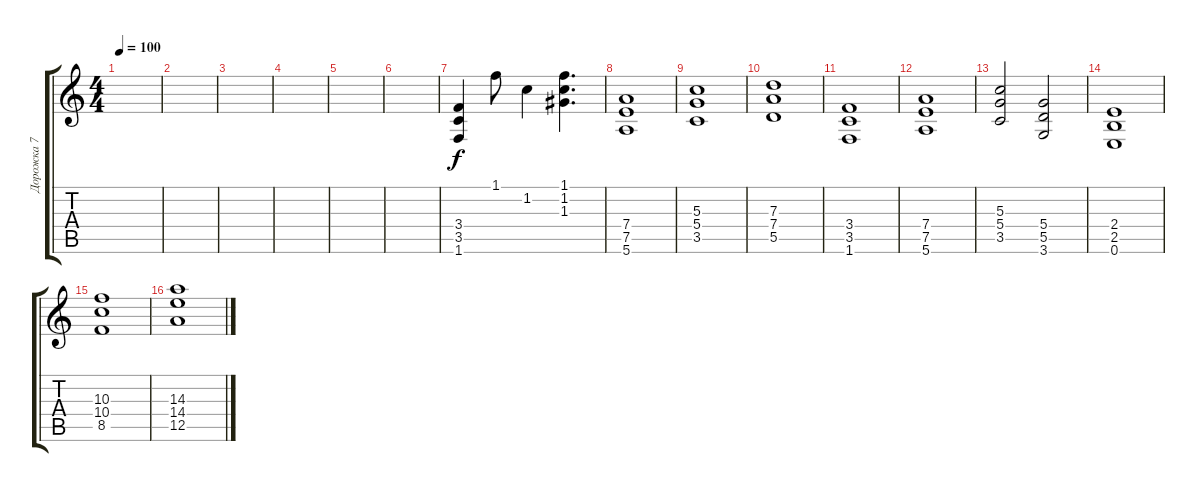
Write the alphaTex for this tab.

\track ("Дорожка 7" "Дорожка 7") {instrument distortionguitar}
\staff {score tabs}
\tuning (E4 B3 G3 D3 A2 E2) {hide}
\ts (4 4)
\tempo 100
\clef g2
\ks c
|
|
|
|
|
|
(3.4 3.5 1.6).4 1.1.8 1.2.4 (1.1 1.2 1.3).4{d} |
(7.4 7.5 5.6).1 |
(5.3 5.4 3.5).1 |
(7.3 7.4 5.5).1 |
(3.4 3.5 1.6).1 |
(7.4 7.5 5.6).1 |
(5.3 5.4 3.5).2 (5.4 5.5 3.6).2 |
(2.4 2.5 0.6).1 |
(10.3 10.4 8.5).1 |
(14.3 14.4 12.5).1
